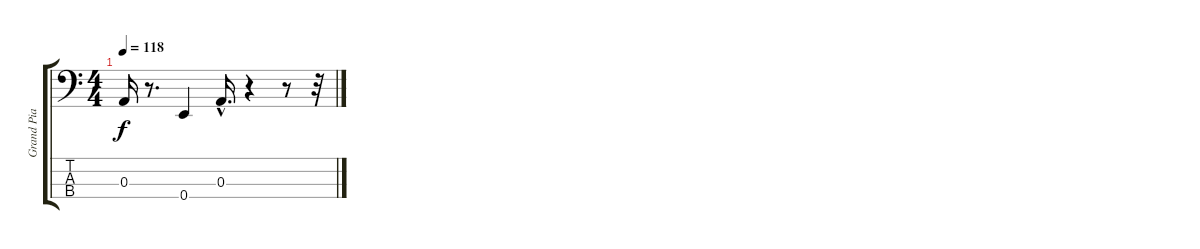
\track (" Grand Piano*merged" " Grand Pia") {instrument acousticbass}
\staff {score tabs}
\tuning (G2 D2 A1 E1) {hide}
\ts (4 4)
\tempo 118
\clef f4
\ks c
0.3.16{dy f} r.8{d} 0.4.4 0.3{hac}.16{d} r.4 r.8 r.32
